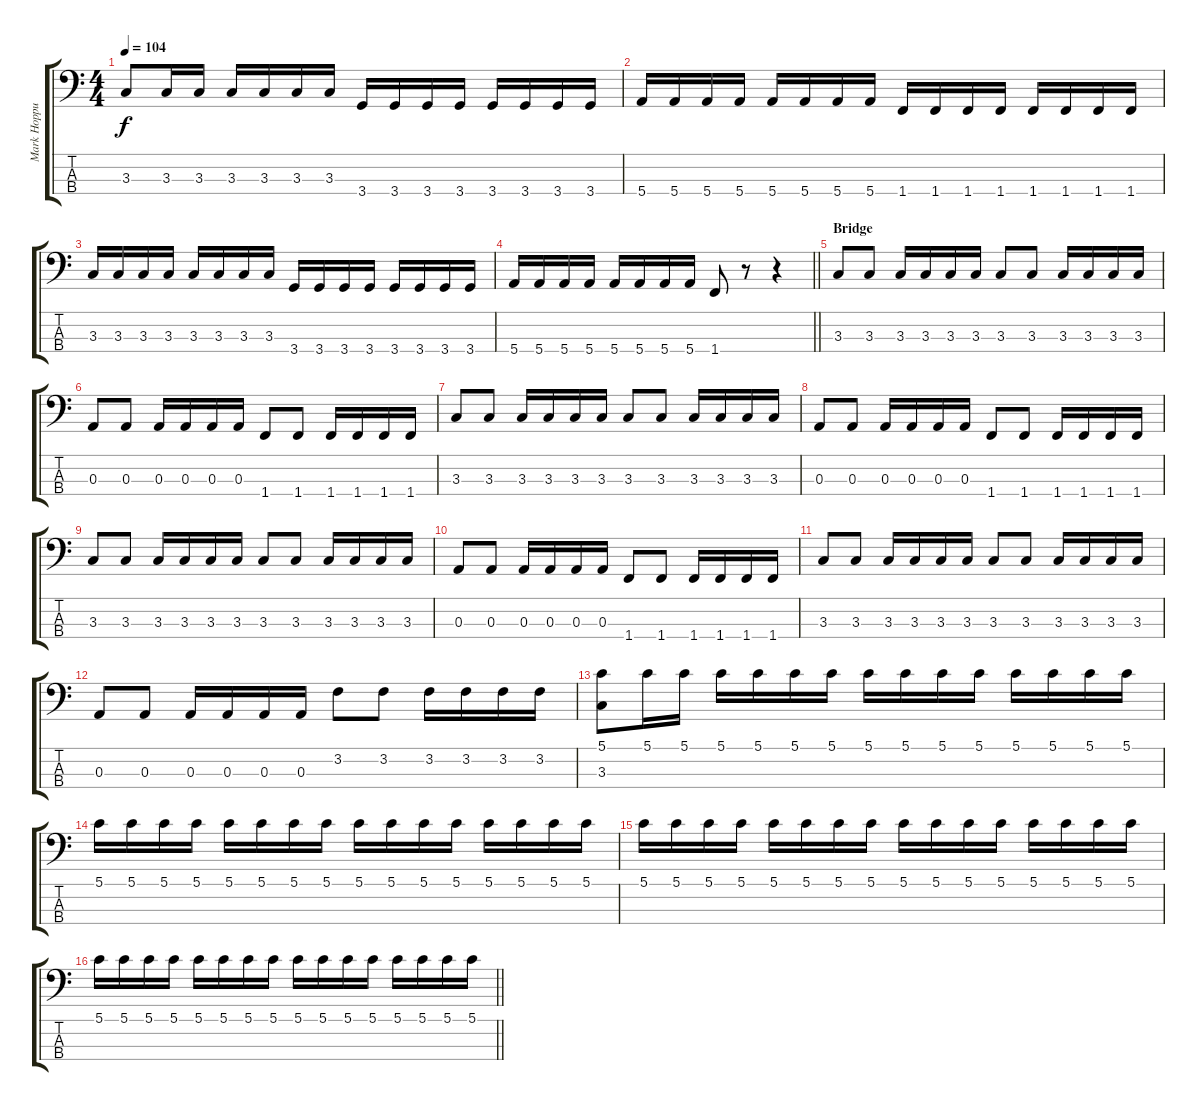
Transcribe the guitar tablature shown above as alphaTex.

\track ("Mark Hoppus - Bass" "Mark Hoppu") {instrument electricbasspick}
\staff {score tabs}
\tuning (G2 D2 A1 E1) {hide}
\ts (4 4)
\tempo 104
\clef f4
\ks c
3.3.8{dy f} 3.3.16 3.3.16 3.3.16 3.3.16 3.3.16 3.3.16 3.4.16 3.4.16 3.4.16 3.4.16 3.4.16 3.4.16 3.4.16 3.4.16 |
5.4.16 5.4.16 5.4.16 5.4.16 5.4.16 5.4.16 5.4.16 5.4.16 1.4.16 1.4.16 1.4.16 1.4.16 1.4.16 1.4.16 1.4.16 1.4.16 |
3.3.16 3.3.16 3.3.16 3.3.16 3.3.16 3.3.16 3.3.16 3.3.16 3.4.16 3.4.16 3.4.16 3.4.16 3.4.16 3.4.16 3.4.16 3.4.16 |
\barLineRight lightlight
5.4.16 5.4.16 5.4.16 5.4.16 5.4.16 5.4.16 5.4.16 5.4.16 1.4.8 r.8 r.4 |
\section ("" "Bridge")
3.3.8 3.3.8 3.3.16 3.3.16 3.3.16 3.3.16 3.3.8 3.3.8 3.3.16 3.3.16 3.3.16 3.3.16 |
0.3.8 0.3.8 0.3.16 0.3.16 0.3.16 0.3.16 1.4.8 1.4.8 1.4.16 1.4.16 1.4.16 1.4.16 |
3.3.8 3.3.8 3.3.16 3.3.16 3.3.16 3.3.16 3.3.8 3.3.8 3.3.16 3.3.16 3.3.16 3.3.16 |
0.3.8 0.3.8 0.3.16 0.3.16 0.3.16 0.3.16 1.4.8 1.4.8 1.4.16 1.4.16 1.4.16 1.4.16 |
3.3.8 3.3.8 3.3.16 3.3.16 3.3.16 3.3.16 3.3.8 3.3.8 3.3.16 3.3.16 3.3.16 3.3.16 |
0.3.8 0.3.8 0.3.16 0.3.16 0.3.16 0.3.16 1.4.8 1.4.8 1.4.16 1.4.16 1.4.16 1.4.16 |
3.3.8 3.3.8 3.3.16 3.3.16 3.3.16 3.3.16 3.3.8 3.3.8 3.3.16 3.3.16 3.3.16 3.3.16 |
0.3.8 0.3.8 0.3.16 0.3.16 0.3.16 0.3.16 3.2.8 3.2.8 3.2.16 3.2.16 3.2.16 3.2.16 |
(5.1 3.3).8 5.1.16 5.1.16 5.1.16 5.1.16 5.1.16 5.1.16 5.1.16 5.1.16 5.1.16 5.1.16 5.1.16 5.1.16 5.1.16 5.1.16 |
5.1.16 5.1.16 5.1.16 5.1.16 5.1.16 5.1.16 5.1.16 5.1.16 5.1.16 5.1.16 5.1.16 5.1.16 5.1.16 5.1.16 5.1.16 5.1.16 |
5.1.16 5.1.16 5.1.16 5.1.16 5.1.16 5.1.16 5.1.16 5.1.16 5.1.16 5.1.16 5.1.16 5.1.16 5.1.16 5.1.16 5.1.16 5.1.16 |
\barLineRight lightlight
5.1.16 5.1.16 5.1.16 5.1.16 5.1.16 5.1.16 5.1.16 5.1.16 5.1.16 5.1.16 5.1.16 5.1.16 5.1.16 5.1.16 5.1.16 5.1.16
